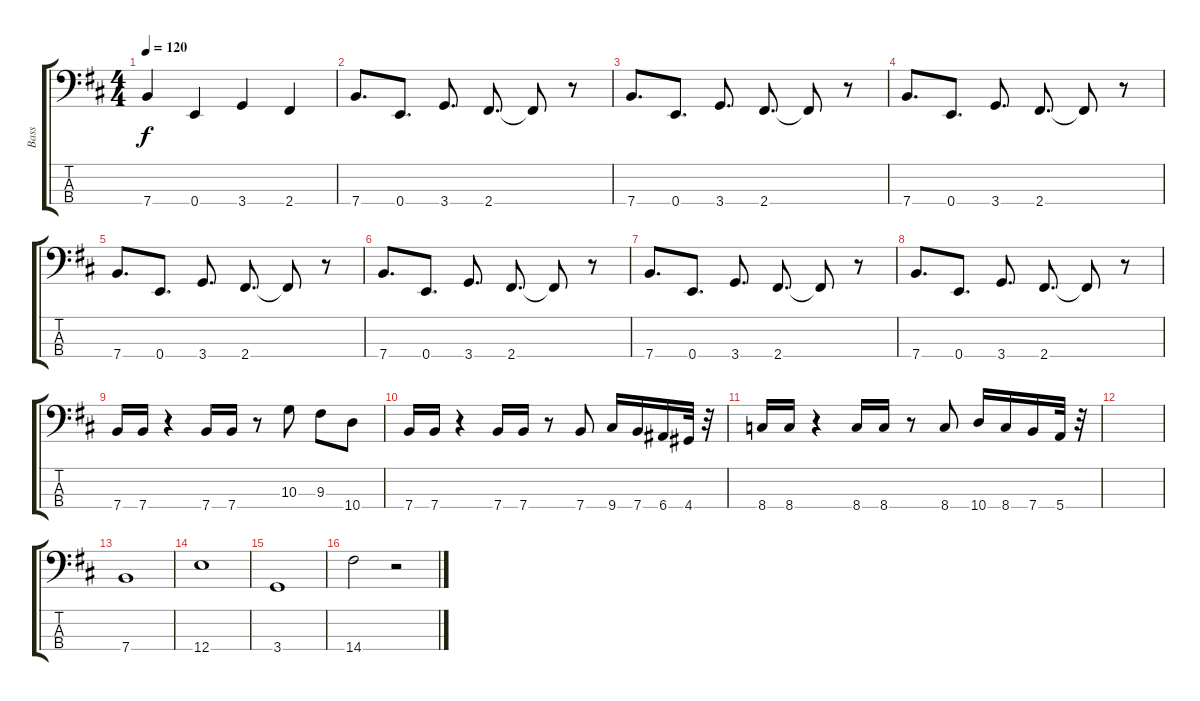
\track ("Bass" "Bass") {instrument electricbassfinger}
\staff {score tabs}
\tuning (G2 D2 A1 E1) {hide}
\ts (4 4)
\tempo 120
\clef f4
\ks d
7.4.4{dy f} 0.4.4 3.4.4 2.4.4 |
7.4.8{d} 0.4.8{d} 3.4.8{d} 2.4.8{d} 2.4{t}.8 r.8 |
7.4.8{d} 0.4.8{d} 3.4.8{d} 2.4.8{d} 2.4{t}.8 r.8 |
7.4.8{d} 0.4.8{d} 3.4.8{d} 2.4.8{d} 2.4{t}.8 r.8 |
7.4.8{d} 0.4.8{d} 3.4.8{d} 2.4.8{d} 2.4{t}.8 r.8 |
7.4.8{d} 0.4.8{d} 3.4.8{d} 2.4.8{d} 2.4{t}.8 r.8 |
7.4.8{d} 0.4.8{d} 3.4.8{d} 2.4.8{d} 2.4{t}.8 r.8 |
7.4.8{d} 0.4.8{d} 3.4.8{d} 2.4.8{d} 2.4{t}.8 r.8 |
7.4.16 7.4.16 r.4{beam merge} 7.4.16 7.4.16 r.8 10.3.8 9.3.8 10.4.8 |
7.4.16 7.4.16 r.4 7.4.16 7.4.16 r.8 7.4.8 9.4.16 7.4.16 6.4.16 4.4.32 r.32 |
8.4.16 8.4.16 r.4{beam merge} 8.4.16 8.4.16 r.8 8.4.8 10.4.16 8.4.16 7.4.16 5.4.32 r.32 |
|
7.4.1 |
12.4.1 |
3.4.1 |
14.4.2 r.2
